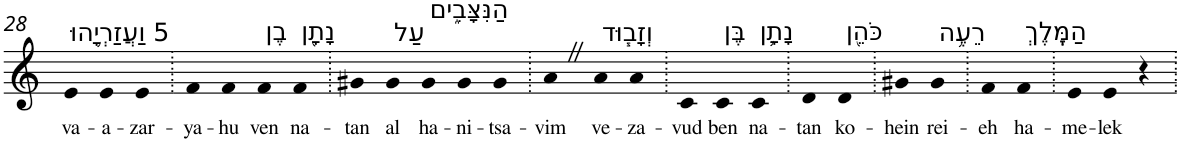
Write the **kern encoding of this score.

**kern	**text
*part1	*part1
*staff1	*staff1
*I"Piano	*
*I'Pno	*
!!LO:PB:g=z
*clefG2	*
*k[]	*
=28	=28
!LO:TX:a:t=5 וַעֲזַרְיָ֥הוּ	!
!	!LO:LY:b
4e	va-
!	!LO:LY:b
4e	-a-
!	!LO:LY:b
4e	-zar-
=29.	=29.
!	!LO:LY:b
4f	-ya-
!	!LO:LY:b
4f	-hu
!LO:TX:a:t=בֶן	!
!	!LO:LY:b
4f	ven
!LO:TX:a:t=נָתָ֖ן	!
!	!LO:LY:b
4f	na-
=30.	=30.
!	!LO:LY:b
4g#X	-tan
!LO:TX:a:t=עַל	!
!	!LO:LY:b
4g#	al
!LO:TX:a:t=הַנִּצָּבִ֑ים	!
!	!LO:LY:b
4g#	ha-
!	!LO:LY:b
4g#	-ni-
!	!LO:LY:b
4g#	-tsa-
=31.	=31.
!	!LO:LY:b
4aZ	-vim
!LO:TX:a:t=וְזָב֧וּד	!
!	!LO:LY:b
4a	ve-
!	!LO:LY:b
4a	-za-
=32.	=32.
!	!LO:LY:b
4c	-vud
!LO:TX:a:t=בֶּן	!
!	!LO:LY:b
4c	ben
!LO:TX:a:t=נָתָ֛ן	!
!	!LO:LY:b
4c	na-
=33.	=33.
!	!LO:LY:b
4d	-tan
!LO:TX:a:t=כֹּהֵ֖ן	!
!	!LO:LY:b
4d	ko-
=34.	=34.
!	!LO:LY:b
4g#X	-hein
!LO:TX:a:t=רֵעֶ֥ה	!
!	!LO:LY:b
4g#	rei-
=35.	=35.
!	!LO:LY:b
4f	-eh
!LO:TX:a:t=הַמֶּֽלֶךְ	!
!	!LO:LY:b
4f	ha-
=36.	=36.
!	!LO:LY:b
4e	-me-
!	!LO:LY:b
4e	-lek
4r	.
=.	=.
*-	*-
